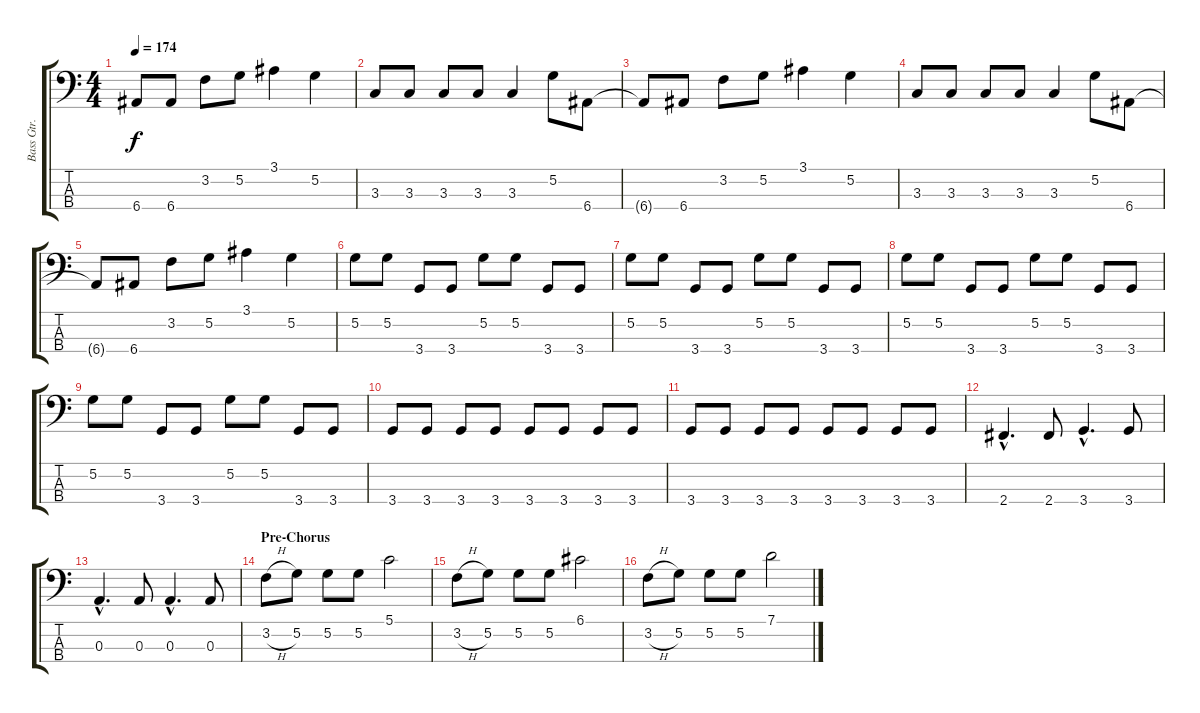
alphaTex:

\track ("Bass Gtr." "Bass Gtr.") {instrument slapbass2}
\staff {score tabs}
\tuning (G2 D2 A1 E1) {hide}
\ts (4 4)
\tempo 174
\clef f4
\ks c
6.4{t}.8{dy f} 6.4.8 3.2.8 5.2.8 3.1.4 5.2.4 |
3.3.8 3.3.8 3.3.8 3.3.8 3.3.4 5.2.8 6.4.8 |
6.4{t}.8 6.4.8 3.2.8 5.2.8 3.1.4 5.2.4 |
3.3.8 3.3.8 3.3.8 3.3.8 3.3.4 5.2.8 6.4.8 |
6.4{t}.8 6.4.8 3.2.8 5.2.8 3.1.4 5.2.4 |
5.2.8 5.2.8 3.4.8 3.4.8 5.2.8 5.2.8 3.4.8 3.4.8 |
5.2.8 5.2.8 3.4.8 3.4.8 5.2.8 5.2.8 3.4.8 3.4.8 |
5.2.8 5.2.8 3.4.8 3.4.8 5.2.8 5.2.8 3.4.8 3.4.8 |
5.2.8 5.2.8 3.4.8 3.4.8 5.2.8 5.2.8 3.4.8 3.4.8 |
3.4.8 3.4.8 3.4.8 3.4.8 3.4.8 3.4.8 3.4.8 3.4.8 |
3.4.8 3.4.8 3.4.8 3.4.8 3.4.8 3.4.8 3.4.8 3.4.8 |
2.4{hac}.4{d} 2.4.8 3.4{hac}.4{d} 3.4.8 |
0.3{hac}.4{d} 0.3.8 0.3{hac}.4{d} 0.3.8 |
\section ("" "Pre-Chorus")
3.2{h}.8 5.2.8 5.2.8 5.2.8 5.1.2 |
3.2{h}.8 5.2.8 5.2.8 5.2.8 6.1.2 |
3.2{h}.8 5.2.8 5.2.8 5.2.8 7.1.2
